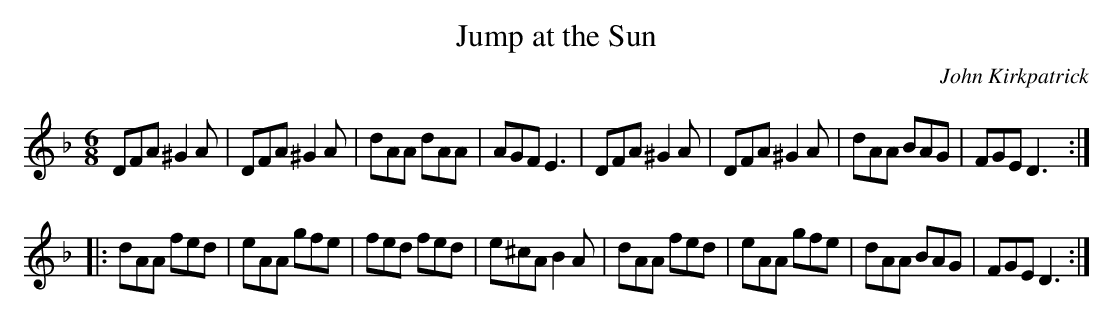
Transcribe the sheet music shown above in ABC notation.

X:1
T:Jump at the Sun
M:6/8
L:1/8
C:John Kirkpatrick
K:Dm
DFA ^G2A | DFA ^G2A | dAA dAA | AGF E3 |\
DFA ^G2A | DFA ^G2A | dAA BAG | FGE D3 :|
|:\
dAA fed | eAA gfe | fed fed | e^cA B2A |\
dAA fed | eAA gfe | dAA BAG | FGE D3 :|
